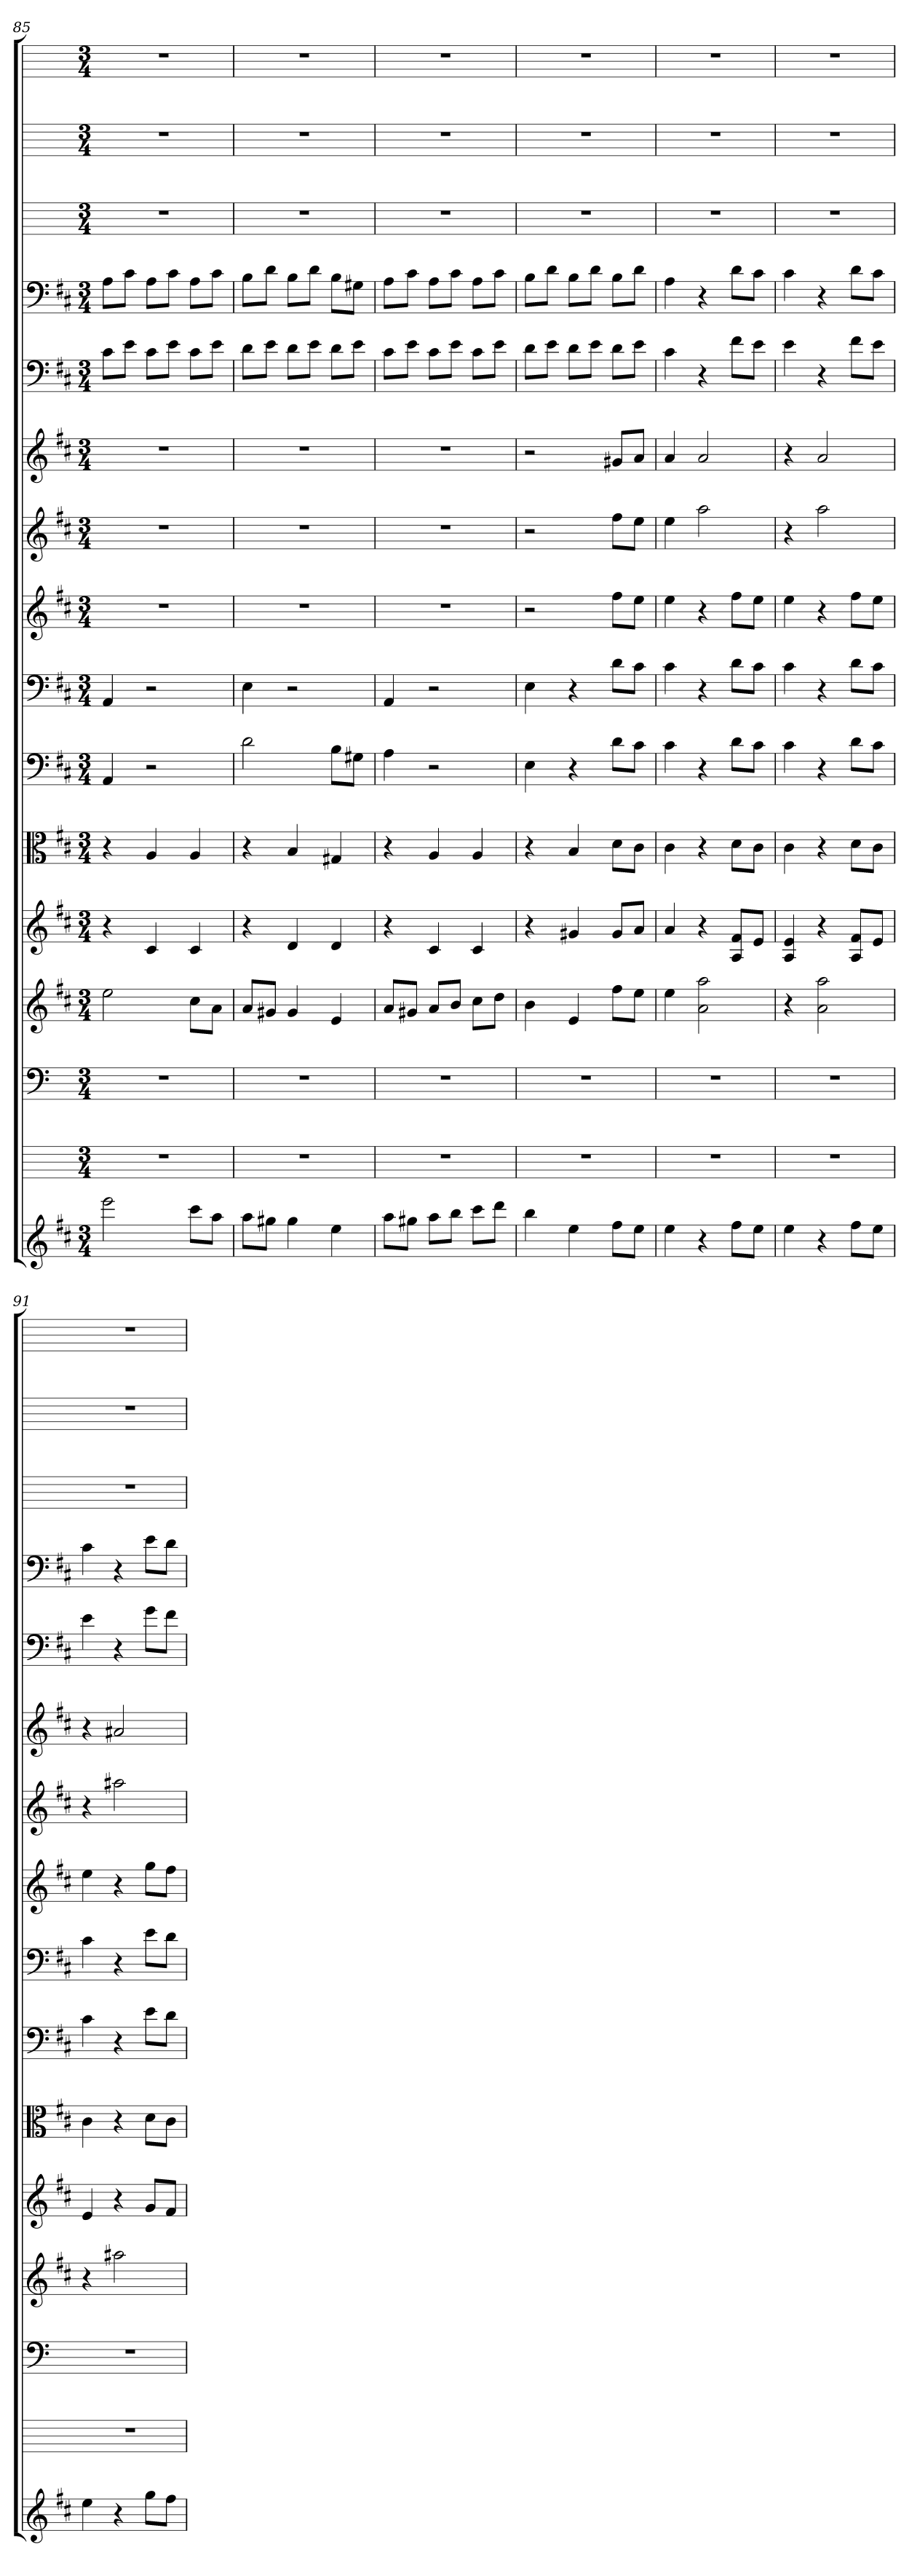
**kern	**kern	**kern	**kern	**kern	**kern	**kern	**kern	**kern	**kern	**kern	**kern	**kern	**kern	**kern	**kern
*part16	*part15	*part14	*part13	*part12	*part11	*part10	*part9	*part8	*part7	*part6	*part5	*part4	*part3	*part2	*part1
*staff16	*staff15	*staff14	*staff13	*staff12	*staff11	*staff10	*staff9	*staff8	*staff7	*staff6	*staff5	*staff4	*staff3	*staff2	*staff1
*	*	*clefF4	*	*	*clefC3	*clefF4	*clefF4	*	*	*	*clefF4	*clefF4	*	*	*
*k[f#c#]	*k[]	*k[]	*k[f#c#]	*k[f#c#]	*k[f#c#]	*k[f#c#]	*k[f#c#]	*k[f#c#]	*k[f#c#]	*k[f#c#]	*k[f#c#]	*k[f#c#]	*k[]	*k[]	*k[]
*M3/4	*M3/4	*M3/4	*M3/4	*M3/4	*M3/4	*M3/4	*M3/4	*M3/4	*M3/4	*M3/4	*M3/4	*M3/4	*M3/4	*M3/4	*M3/4
=85	=85	=85	=85	=85	=85	=85	=85	=85	=85	=85	=85	=85	=85	=85	=85
2eee	2.r	2.r	2ee	4r	4r	4AA	4AA	2.r	2.r	2.r	8c#\L	8A\L	2.r	2.r	2.r
.	.	.	.	.	.	.	.	.	.	.	8e\J	8c#\J	.	.	.
.	.	.	.	4c#	4A	2r	2r	.	.	.	8c#\L	8A\L	.	.	.
.	.	.	.	.	.	.	.	.	.	.	8e\J	8c#\J	.	.	.
8ccc#L	.	.	8cc#L	4c#	4A	.	.	.	.	.	8c#\L	8A\L	.	.	.
8aaJ	.	.	8aJ	.	.	.	.	.	.	.	8e\J	8c#\J	.	.	.
=86	=86	=86	=86	=86	=86	=86	=86	=86	=86	=86	=86	=86	=86	=86	=86
8aaL	2.r	2.r	8aL	4r	4r	2d	4E	2.r	2.r	2.r	8d\L	8B\L	2.r	2.r	2.r
8gg#XJ	.	.	8g#XJ	.	.	.	.	.	.	.	8e\J	8d\J	.	.	.
4gg#	.	.	4g#	4d	4B	.	2r	.	.	.	8d\L	8B\L	.	.	.
.	.	.	.	.	.	.	.	.	.	.	8e\J	8d\J	.	.	.
4ee	.	.	4e	4d	4G#X	8B\L	.	.	.	.	8d\L	8B\L	.	.	.
.	.	.	.	.	.	8G#X\J	.	.	.	.	8e\J	8G#X\J	.	.	.
=87	=87	=87	=87	=87	=87	=87	=87	=87	=87	=87	=87	=87	=87	=87	=87
8aaL	2.r	2.r	8aL	4r	4r	4A	4AA	2.r	2.r	2.r	8c#\L	8A\L	2.r	2.r	2.r
8gg#XJ	.	.	8g#XJ	.	.	.	.	.	.	.	8e\J	8c#\J	.	.	.
8aaL	.	.	8aL	4c#	4A	2r	2r	.	.	.	8c#\L	8A\L	.	.	.
8bbJ	.	.	8bJ	.	.	.	.	.	.	.	8e\J	8c#\J	.	.	.
8ccc#L	.	.	8cc#L	4c#	4A	.	.	.	.	.	8c#\L	8A\L	.	.	.
8dddJ	.	.	8ddJ	.	.	.	.	.	.	.	8e\J	8c#\J	.	.	.
=88	=88	=88	=88	=88	=88	=88	=88	=88	=88	=88	=88	=88	=88	=88	=88
4bb	2.r	2.r	4b	4r	4r	4E	4E	2r	2r	2r	8d\L	8B\L	2.r	2.r	2.r
.	.	.	.	.	.	.	.	.	.	.	8e\J	8d\J	.	.	.
4ee	.	.	4e	4g#X	4B	4r	4r	.	.	.	8d\L	8B\L	.	.	.
.	.	.	.	.	.	.	.	.	.	.	8e\J	8d\J	.	.	.
8ff#L	.	.	8ff#L	8g#L	8d\L	8d\L	8d\L	8ff#L	8ff#L	8g#XL	8d\L	8B\L	.	.	.
8eeJ	.	.	8eeJ	8aJ	8c#\J	8c#\J	8c#\J	8eeJ	8eeJ	8aJ	8e\J	8d\J	.	.	.
=89	=89	=89	=89	=89	=89	=89	=89	=89	=89	=89	=89	=89	=89	=89	=89
4ee	2.r	2.r	4ee	4a	4c#	4c#	4c#	4ee	4ee	4a	4c#	4A	2.r	2.r	2.r
4r	.	.	2a 2aa	4r	4r	4r	4r	4r	2aa	2a	4r	4r	.	.	.
8ff#L	.	.	.	8A 8f#L	8d\L	8d\L	8d\L	8ff#L	.	.	8f#\L	8d\L	.	.	.
8eeJ	.	.	.	8eJ	8c#\J	8c#\J	8c#\J	8eeJ	.	.	8e\J	8c#\J	.	.	.
=90	=90	=90	=90	=90	=90	=90	=90	=90	=90	=90	=90	=90	=90	=90	=90
4ee	2.r	2.r	4r	4A 4e	4c#	4c#	4c#	4ee	4r	4r	4e	4c#	2.r	2.r	2.r
4r	.	.	2a 2aa	4r	4r	4r	4r	4r	2aa	2a	4r	4r	.	.	.
8ff#L	.	.	.	8A 8f#L	8d\L	8d\L	8d\L	8ff#L	.	.	8f#\L	8d\L	.	.	.
8eeJ	.	.	.	8eJ	8c#\J	8c#\J	8c#\J	8eeJ	.	.	8e\J	8c#\J	.	.	.
=91	=91	=91	=91	=91	=91	=91	=91	=91	=91	=91	=91	=91	=91	=91	=91
4ee	2.r	2.r	4r	4e	4c#	4c#	4c#	4ee	4r	4r	4e	4c#	2.r	2.r	2.r
4r	.	.	2aa#X	4r	4r	4r	4r	4r	2aa#X	2a#X	4r	4r	.	.	.
8ggL	.	.	.	8gL	8d\L	8e\L	8e\L	8ggL	.	.	8g\L	8e\L	.	.	.
8ff#J	.	.	.	8f#J	8c#\J	8d\J	8d\J	8ff#J	.	.	8f#\J	8d\J	.	.	.
=	=	=	=	=	=	=	=	=	=	=	=	=	=	=	=
*-	*-	*-	*-	*-	*-	*-	*-	*-	*-	*-	*-	*-	*-	*-	*-
